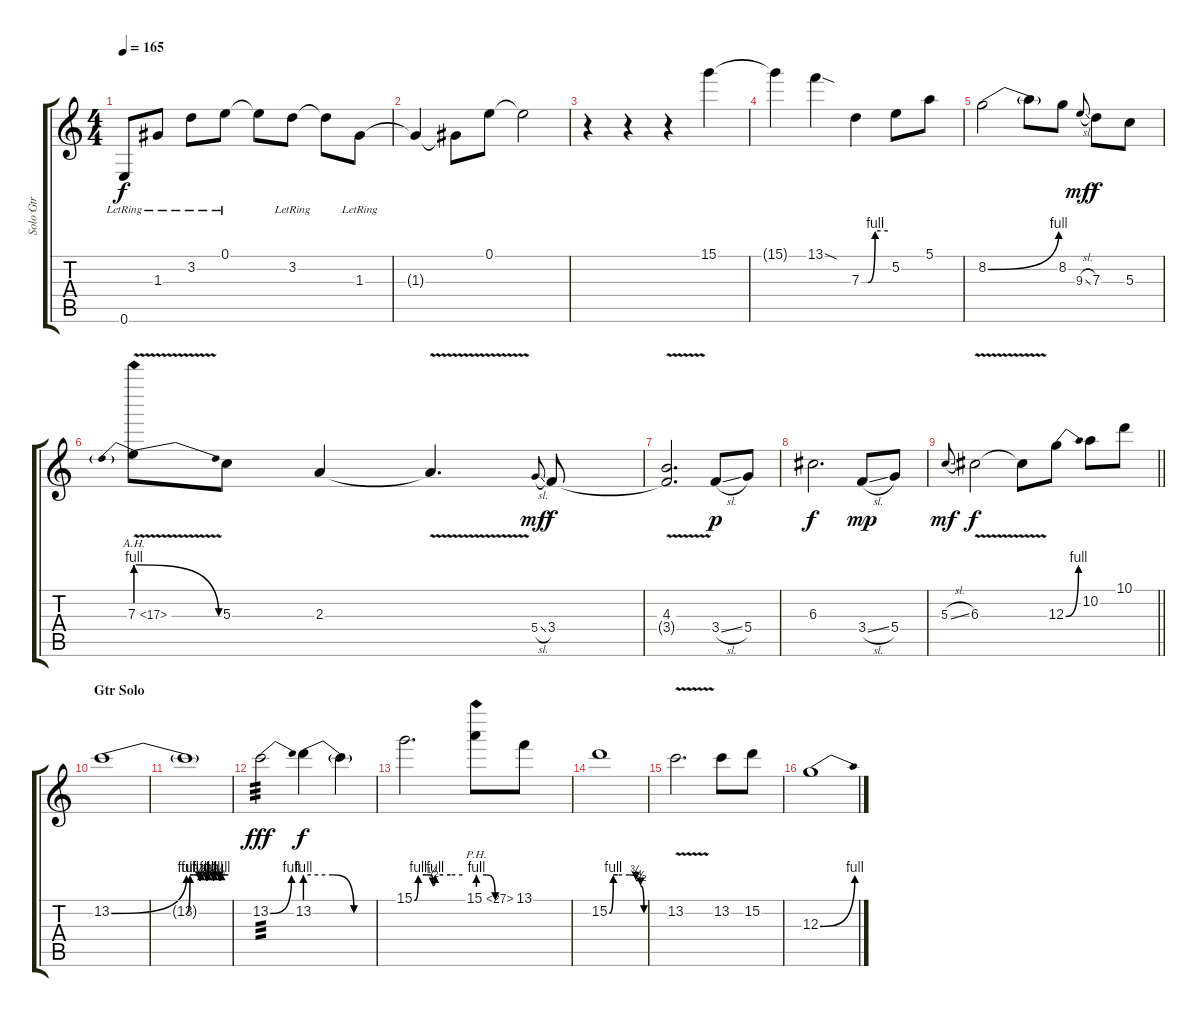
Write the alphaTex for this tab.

\track ("Solo Gtr" "Solo Gtr") {instrument distortionguitar}
\staff {score tabs}
\tuning (E4 B3 G3 D3 A2 E2) {hide}
\ts (4 4)
\tempo 165
\clef g2
\ks c
0.6{lr}.8{dy f} 1.3{lr}.8 3.2{lr}.8 0.1{lr}.8 0.1{t}.8 3.2{lr}.8 3.2{t}.8 1.3{lr}.8 |
1.3{t}.4 1.3{t}.8 0.1.8 0.1{t}.2 |
r.4 r.4 r.4{instrument distortionguitar} 15.1.4 |
15.1{t}.4 13.1{sod}.4 7.3{be (custom 0 0 15 0 31 4 60 4)}.4 5.2.8 5.1.8 |
8.2{be (bend 0 0 60 4)}.2 8.2{t}.8 8.2.8 9.3{sl}.8{gr onbeat dy mf} 7.3.8{dy f} 5.3.8 |
7.3{be (prebendrelease 0 4 60 0) ah 10 v}.8 5.3.8 2.3.4 2.3{v t}.4{d} 5.4{sl}.8{gr onbeat dy mf} 3.4.8{dy f} |
(4.3{v} 3.4{t}).2{d} 3.4{sl}.8{dy p} 5.4.8 |
6.3.2{d dy f} 3.4{sl}.8{dy mp} 5.4.8 |
\barLineRight lightlight
5.3{sl}.8{gr onbeat dy mf} 6.3{v}.2{dy f} 6.3{t}.8 12.3{be (bend 0 0 60 4)}.8{volume 14} 10.2.8 10.1.8 |
\section ("" "Gtr Solo")
13.2{be (bend 0 0 60 4)}.1 |
13.2{be (custom 0 0 5 4 15 4 18 3 21 4 26 4 28 3 31 4 36 4 38 3 40 4 45 4 47 3 50 4 60 4) t}.1 |
13.2{be (bend 0 0 60 4)}.2{tp 3 dy fff} 13.2{be (custom 0 4 23 4 41 0 52 0 60 0)}.4{dy f} 13.2{t}.4 |
15.1{be (custom 0 0 5 4 15 4 20 4 23 2 26 4 36 4 45 4 60 4)}.2{d} 15.1{be (custom 0 4 15 4 30 0 60 0) ph 12}.8 13.1.8 |
15.2{be (custom 0 0 7 4 15 4 35 4 46 3 54 2 60 0)}.1 |
13.2{v}.2{d} 13.2.8 15.2.8 |
12.3{be (bend 0 0 60 4)}.1
